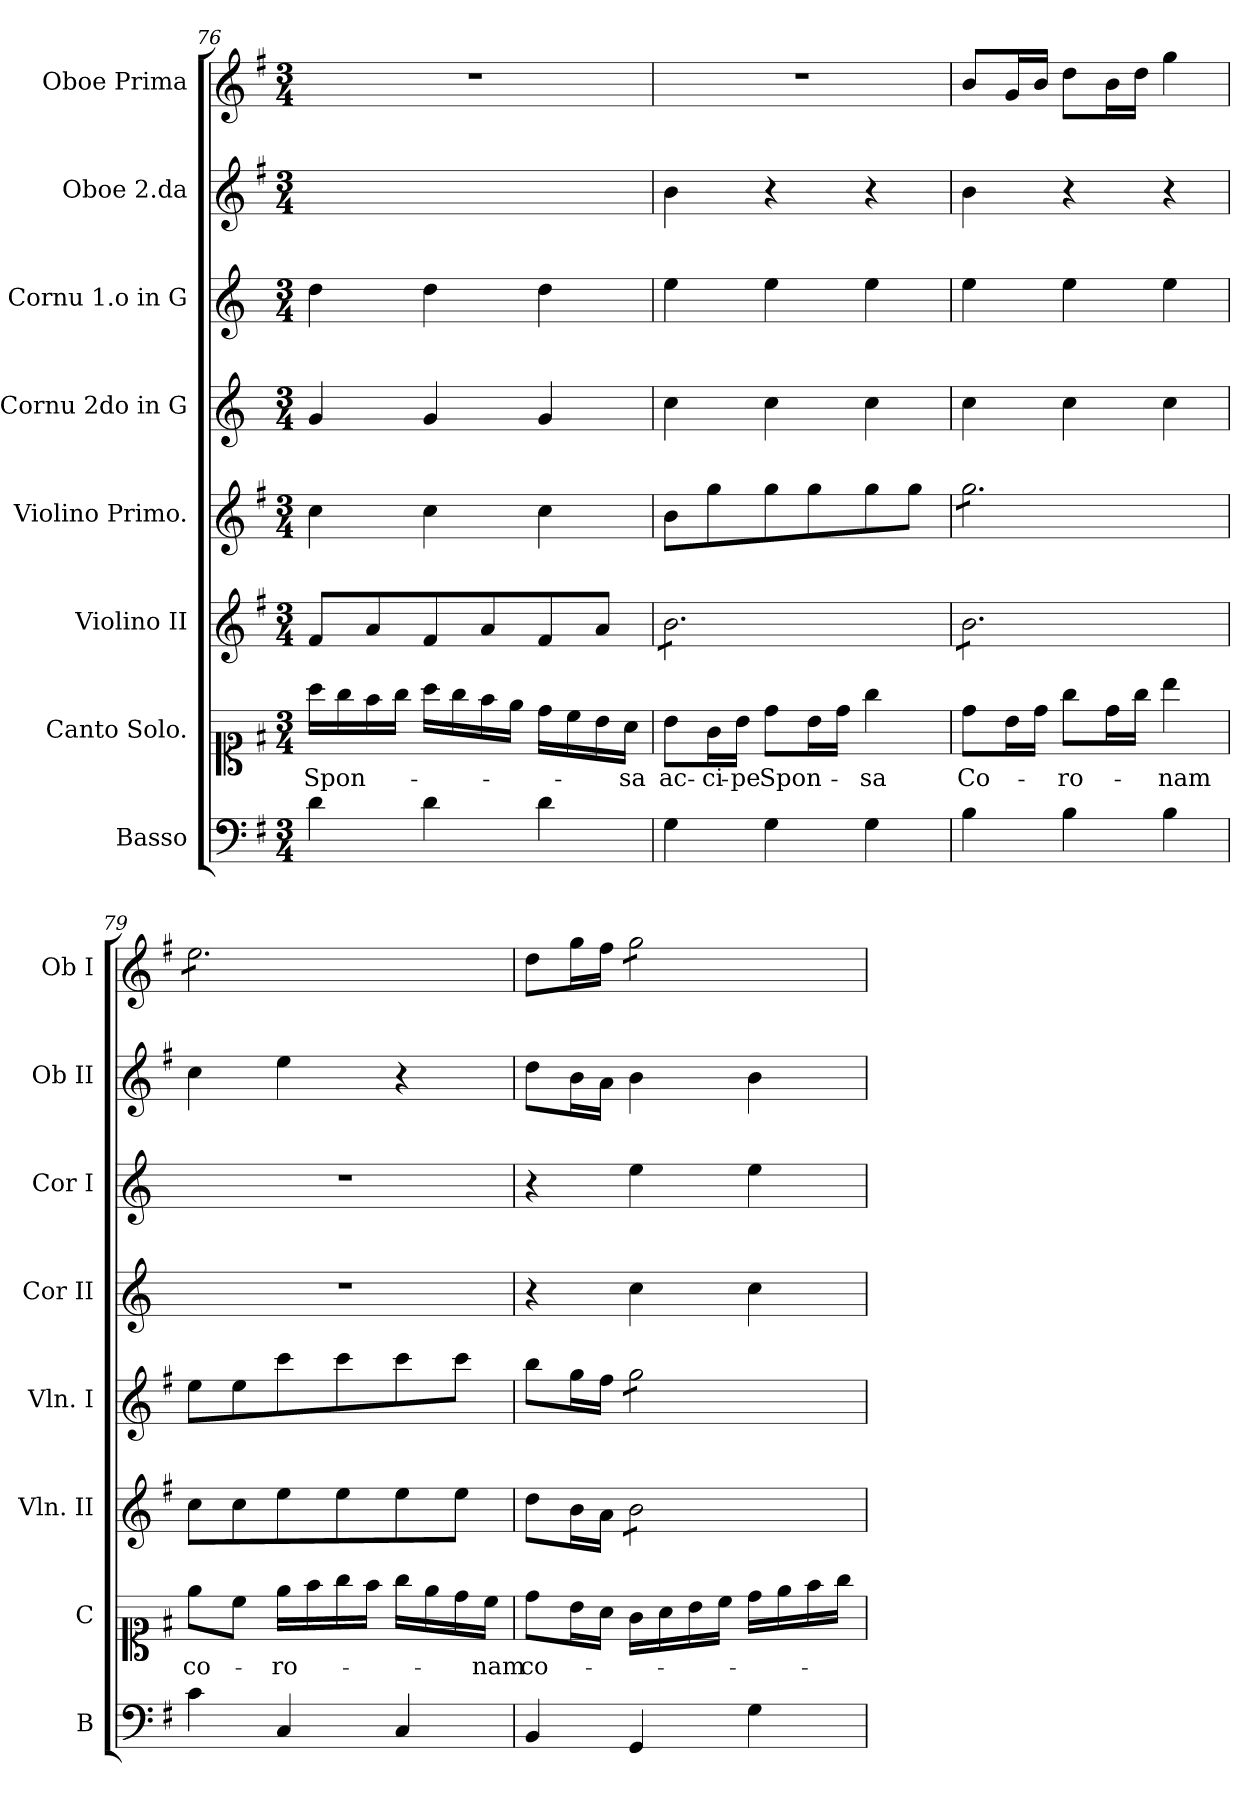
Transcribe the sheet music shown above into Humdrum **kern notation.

**kern	**kern	**text	**kern	**kern	**kern	**kern	**kern	**kern
*part8	*part7	*part7	*part6	*part5	*part4	*part3	*part2	*part1
*staff8	*staff7	*staff7	*staff6	*staff5	*staff4	*staff3	*staff2	*staff1
*I"Basso	*I"Canto Solo.	*	*I"Violino II	*I"Violino Primo.	*I"Cornu 2do in G	*I"Cornu 1.o   in G	*I"Oboe 2.da	*I"Oboe Prima
*I'B	*I'C	*	*I'Vln. II	*I'Vln. I	*I'Cor II	*I'Cor I	*I'Ob II	*I'Ob I
*clefF4	*clefC1	*	*clefG2	*clefG2	*clefG2	*clefG2	*clefG2	*clefG2
*	*	*	*	*	*ITrd3c5	*ITrd3c5	*	*
*k[f#]	*k[f#]	*	*k[f#]	*k[f#]	*k[f#]	*k[f#]	*k[f#]	*k[f#]
*G:	*G:	*	*G:	*G:	*	*	*G:	*G:
*M3/4	*M3/4	*	*M3/4	*M3/4	*M3/4	*M3/4	*M3/4	*M3/4
=76	=76	=76	=76	=76	=76	=76	=76	=76
4d\	16aa\LL	Spon-	8f#/L	4cc\	4d/	4a\	2.ryy	2.r
.	16gg\	.	.	.	.	.	.	.
.	16ff#\	.	8a/	.	.	.	.	.
.	16gg\JJ	.	.	.	.	.	.	.
4d\	16aa\LL	.	8f#/	4cc\	4d/	4a\	.	.
.	16gg\	.	.	.	.	.	.	.
.	16ff#\	.	8a/	.	.	.	.	.
.	16ee\JJ	.	.	.	.	.	.	.
4d\	16dd\LL	.	8f#/	4cc\	4d/	4a\	.	.
.	16cc\	.	.	.	.	.	.	.
.	16b\	.	8a/J	.	.	.	.	.
.	16a\JJ	-sa	.	.	.	.	.	.
=77	=77	=77	=77	=77	=77	=77	=77	=77
*	*	*	*tremolo	*	*	*	*	*
4G\	8b\L	ac-	8b\L	8b\L	4g\	4b\	4b\	2.r
.	16g\L	-ci-	8b\	8gg\	.	.	.	.
.	16b\JJ	-pe	.	.	.	.	.	.
4G\	8dd\L	Spon-	8b\	8gg\	4g\	4b\	4r	.
.	16b\L	.	8b\	8gg\	.	.	.	.
.	16dd\JJ	.	.	.	.	.	.	.
4G\	4gg\	-sa	8b\	8gg\	4g\	4b\	4r	.
.	.	.	8b\J	8gg\J	.	.	.	.
=78	=78	=78	=78	=78	=78	=78	=78	=78
*	*	*	*	*tremolo	*	*	*	*
4B\	8dd\L	Co-	8b\L	8gg\L	4g\	4b\	4b\	8b/L
.	16b\L	.	8b\	8gg\	.	.	.	16g/L
.	16dd\JJ	.	.	.	.	.	.	16b/JJ
4B\	8gg\L	-ro-	8b\	8gg\	4g\	4b\	4r	8dd\L
.	16dd\L	.	8b\	8gg\	.	.	.	16b\L
.	16gg\JJ	.	.	.	.	.	.	16dd\JJ
4B\	4bb\	-nam	8b\	8gg\	4g\	4b\	4r	4gg\
.	.	.	8b\J	8gg\J	.	.	.	.
*	*	*	*	*Xtremolo	*	*	*	*
*	*	*	*Xtremolo	*	*	*	*	*
=79	=79	=79	=79	=79	=79	=79	=79	=79
*	*	*	*	*	*	*	*	*tremolo
4c\	8ee\L	co-	8cc\L	8ee\L	2.r	2.r	4cc\	8ee\L
.	8cc\J	.	8cc\	8ee\	.	.	.	8ee\
4C/	16ee\LL	-ro-	8ee\	8ccc\	.	.	4ee\	8ee\
.	16ff#\	.	.	.	.	.	.	.
.	16gg\	.	8ee\	8ccc\	.	.	.	8ee\
.	16ff#\JJ	.	.	.	.	.	.	.
4C/	16gg\LL	.	8ee\	8ccc\	.	.	4r	8ee\
.	16ee\	.	.	.	.	.	.	.
.	16dd\	.	8ee\J	8ccc\J	.	.	.	8ee\J
*	*	*	*	*	*	*	*	*Xtremolo
.	16cc\JJ	-nam	.	.	.	.	.	.
=80	=80	=80	=80	=80	=80	=80	=80	=80
4BB/	8dd\L	co-	8dd\L	8bb\L	4r	4r	8dd\L	8dd\L
.	16b\L	.	16b\L	16gg\L	.	.	16b\L	16gg\L
.	16a\JJ	.	16a\JJ	16ff#\JJ	.	.	16a\JJ	16ff#\JJ
*	*	*	*tremolo	*	*	*	*	*
*	*	*	*	*tremolo	*	*	*	*
*	*	*	*	*	*	*	*	*tremolo
4GG/	16g\LL	.	8b\L	8gg\L	4g\	4b\	4b\	8gg\L
.	16a\	.	.	.	.	.	.	.
.	16b\	.	8b\	8gg\	.	.	.	8gg\
.	16cc\JJ	.	.	.	.	.	.	.
4G\	16dd\LL	.	8b\	8gg\	4g\	4b\	4b\	8gg\
.	16ee\	.	.	.	.	.	.	.
.	16ff#\	.	8b\J	8gg\J	.	.	.	8gg\J
*	*	*	*	*	*	*	*	*Xtremolo
*	*	*	*	*Xtremolo	*	*	*	*
*	*	*	*Xtremolo	*	*	*	*	*
.	16gg\JJ	.	.	.	.	.	.	.
=	=	=	=	=	=	=	=	=
*-	*-	*-	*-	*-	*-	*-	*-	*-
